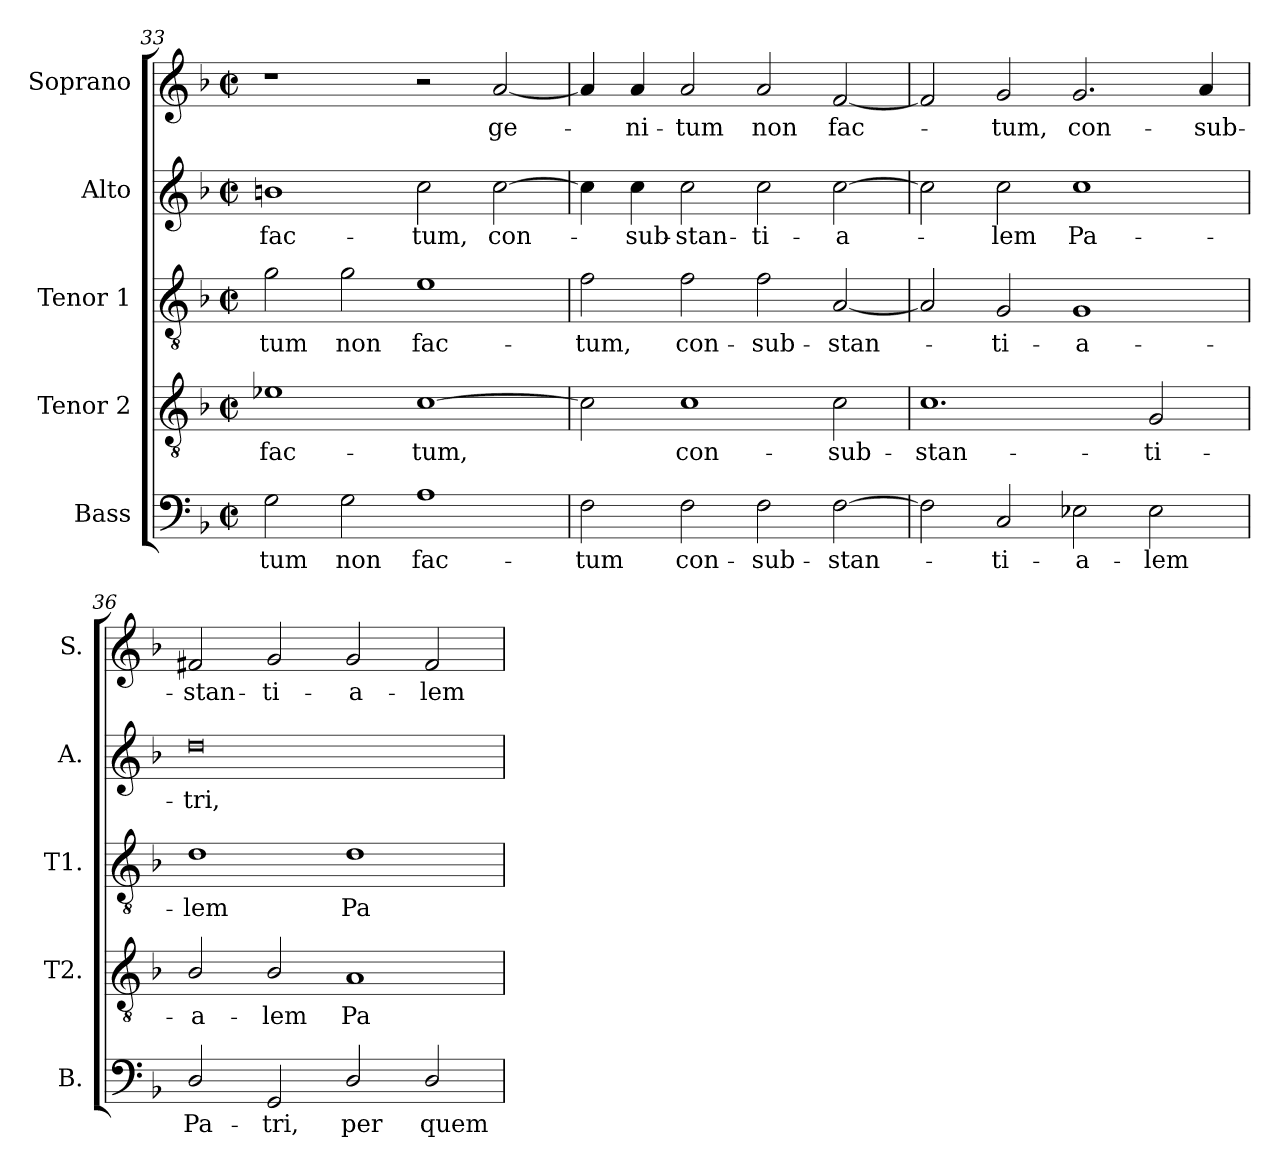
**kern	**text	**kern	**text	**kern	**text	**kern	**text	**kern	**text
*part5	*part5	*part4	*part4	*part3	*part3	*part2	*part2	*part1	*part1
*staff5	*staff5	*staff4	*staff4	*staff3	*staff3	*staff2	*staff2	*staff1	*staff1
*I"Bass	*	*I"Tenor 2	*	*I"Tenor 1	*	*I"Alto	*	*I"Soprano	*
*I'B.	*	*I'T2.	*	*I'T1.	*	*I'A.	*	*I'S.	*
*clefF4	*	*clefGv2	*	*clefGv2	*	*clefG2	*	*clefG2	*
*	*	*ITrd7c12	*	*ITrd7c12	*	*	*	*	*
*k[b-]	*	*k[b-]	*	*k[b-]	*	*k[b-]	*	*k[b-]	*
*F:	*	*F:	*	*F:	*	*F:	*	*F:	*
*M2/2	*	*M2/2	*	*M2/2	*	*M2/2	*	*M2/2	*
*met(c|)	*	*met(c|)	*	*met(c|)	*	*met(c|)	*	*met(c|)	*
=33	=33	=33	=33	=33	=33	=33	=33	=33	=33
!	!LO:LY:b:color=#000000	!	!	!	!	!	!	!	!
!	!	!	!LO:LY:b:color=#000000	!	!	!	!	!	!
!	!	!	!	!	!LO:LY:b:color=#000000	!	!	!	!
!	!	!	!	!	!	!	!LO:LY:b:color=#000000	!	!
2Gi\	-tum	1E-Xi	fac-	2Gi\	-tum	1bni	fac-	1r	.
!	!LO:LY:b:color=#000000	!	!	!	!	!	!	!	!
!	!	!	!	!	!LO:LY:b:color=#000000	!	!	!	!
2Gi\	non	.	.	2Gi\	non	.	.	.	.
!	!LO:LY:b:color=#000000	!	!	!	!	!	!	!	!
!	!	!	!LO:LY:b:color=#000000	!	!	!	!	!	!
!	!	!	!	!	!LO:LY:b:color=#000000	!	!	!	!
!	!	!	!	!	!	!	!LO:LY:b:color=#000000	!	!
1Ai	fac-	[>1Ci	-tum,	1Ei	fac-	2cci\	-tum,	2r	.
!	!	!	!	!	!	!	!LO:LY:b:color=#000000	!	!
!	!	!	!	!	!	!	!	!	!LO:LY:b:color=#000000
.	.	.	.	.	.	[>2cci\	con-	[<2ai/	ge-
=34	=34	=34	=34	=34	=34	=34	=34	=34	=34
!	!LO:LY:b:color=#000000	!	!	!	!	!	!	!	!
!	!	!	!	!	!LO:LY:b:color=#000000	!	!	!	!
2Fi\	-tum	2Ci\]	.	2Fi\	-tum,	4cci\]	.	4ai/]	.
!	!	!	!	!	!	!	!LO:LY:b:color=#000000	!	!
!	!	!	!	!	!	!	!	!	!LO:LY:b:color=#000000
.	.	.	.	.	.	4cci\	-sub-	4ai/	-ni-
!	!LO:LY:b:color=#000000	!	!	!	!	!	!	!	!
!	!	!	!LO:LY:b:color=#000000	!	!	!	!	!	!
!	!	!	!	!	!LO:LY:b:color=#000000	!	!	!	!
!	!	!	!	!	!	!	!LO:LY:b:color=#000000	!	!
!	!	!	!	!	!	!	!	!	!LO:LY:b:color=#000000
2Fi\	con-	1Ci	con-	2Fi\	con-	2cci\	-stan-	2ai/	-tum
!	!LO:LY:b:color=#000000	!	!	!	!	!	!	!	!
!	!	!	!	!	!LO:LY:b:color=#000000	!	!	!	!
!	!	!	!	!	!	!	!LO:LY:b:color=#000000	!	!
!	!	!	!	!	!	!	!	!	!LO:LY:b:color=#000000
2Fi\	-sub-	.	.	2Fi\	-sub-	2cci\	-ti-	2ai/	non
!	!LO:LY:b:color=#000000	!	!	!	!	!	!	!	!
!	!	!	!LO:LY:b:color=#000000	!	!	!	!	!	!
!	!	!	!	!	!LO:LY:b:color=#000000	!	!	!	!
!	!	!	!	!	!	!	!LO:LY:b:color=#000000	!	!
!	!	!	!	!	!	!	!	!	!LO:LY:b:color=#000000
[>2Fi\	-stan-	2Ci\	-sub-	[<2AAi/	-stan-	[>2cci\	-a-	[<2fi/	fac-
=35	=35	=35	=35	=35	=35	=35	=35	=35	=35
!	!	!	!LO:LY:b:color=#000000	!	!	!	!	!	!
2Fi\]	.	1.Ci	-stan-	2AAi/]	.	2cci\]	.	2fi/]	.
!	!LO:LY:b:color=#000000	!	!	!	!	!	!	!	!
!	!	!	!	!	!LO:LY:b:color=#000000	!	!	!	!
!	!	!	!	!	!	!	!LO:LY:b:color=#000000	!	!
!	!	!	!	!	!	!	!	!	!LO:LY:b:color=#000000
2Ci/	-ti-	.	.	2GGi/	-ti-	2cci\	-lem	2gi/	-tum,
!	!LO:LY:b:color=#000000	!	!	!	!	!	!	!	!
!	!	!	!	!	!LO:LY:b:color=#000000	!	!	!	!
!	!	!	!	!	!	!	!LO:LY:b:color=#000000	!	!
!	!	!	!	!	!	!	!	!	!LO:LY:b:color=#000000
2E-Xi\	-a-	.	.	1GGi	-a-	1cci	Pa-	2.gi/	con-
!	!LO:LY:b:color=#000000	!	!	!	!	!	!	!	!
!	!	!	!LO:LY:b:color=#000000	!	!	!	!	!	!
2E-i\	-lem	2GGi/	-ti-	.	.	.	.	.	.
!	!	!	!	!	!	!	!	!	!LO:LY:b:color=#000000
.	.	.	.	.	.	.	.	4ai/	-sub-
!!LO:LB:g=z
=36	=36	=36	=36	=36	=36	=36	=36	=36	=36
!	!LO:LY:b:color=#000000	!	!	!	!	!	!	!	!
!	!	!	!LO:LY:b:color=#000000	!	!	!	!	!	!
!	!	!	!	!	!LO:LY:b:color=#000000	!	!	!	!
!	!	!	!	!	!	!	!LO:LY:b:color=#000000	!	!
!	!	!	!	!	!	!	!	!	!LO:LY:b:color=#000000
2Di/	Pa-	2BB-i/	-a-	1Di	-lem	0ddi	-tri,	2f#Xi/	-stan-
!	!LO:LY:b:color=#000000	!	!	!	!	!	!	!	!
!	!	!	!LO:LY:b:color=#000000	!	!	!	!	!	!
!	!	!	!	!	!	!	!	!	!LO:LY:b:color=#000000
2GGi/	-tri,	2BB-i/	-lem	.	.	.	.	2gi/	-ti-
!	!LO:LY:b:color=#000000	!	!	!	!	!	!	!	!
!	!	!	!LO:LY:b:color=#000000	!	!	!	!	!	!
!	!	!	!	!	!LO:LY:b:color=#000000	!	!	!	!
!	!	!	!	!	!	!	!	!	!LO:LY:b:color=#000000
2Di/	per	1AAi	Pa-	1Di	Pa-	.	.	2gi/	-a-
!	!LO:LY:b:color=#000000	!	!	!	!	!	!	!	!
!	!	!	!	!	!	!	!	!	!LO:LY:b:color=#000000
2Di/	quem	.	.	.	.	.	.	2f#i/	-lem
=	=	=	=	=	=	=	=	=	=
*-	*-	*-	*-	*-	*-	*-	*-	*-	*-
